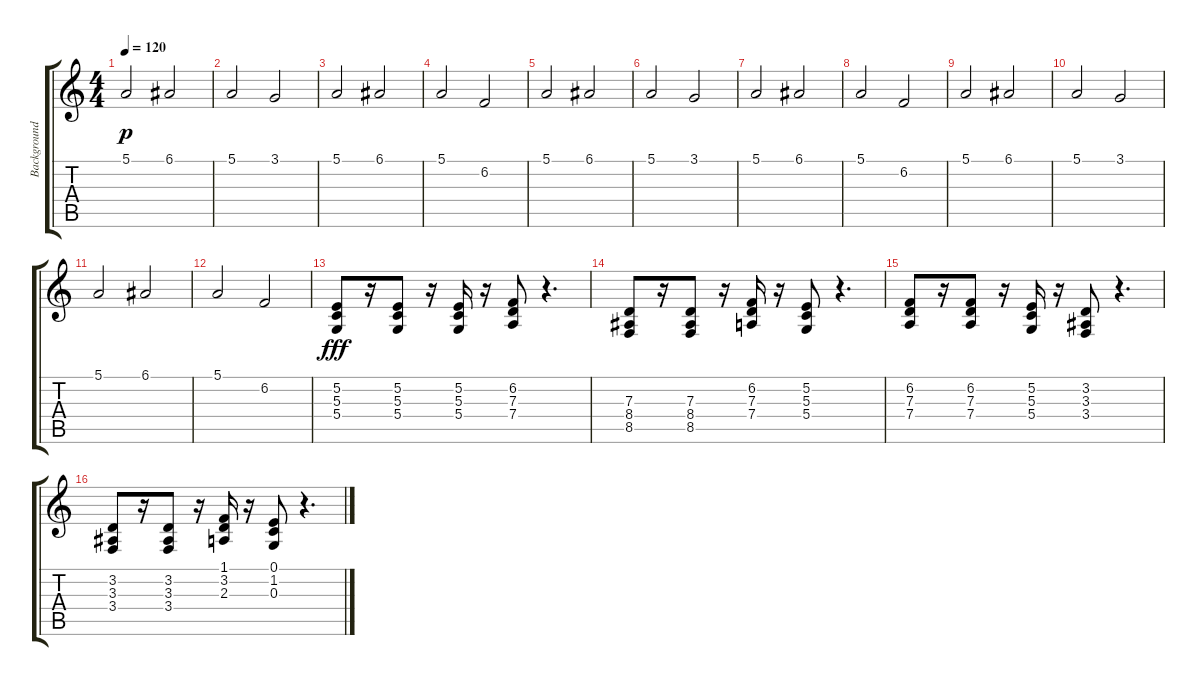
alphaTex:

\track ("Background" "Background") {instrument choiraahs}
\staff {score tabs}
\tuning (E4 B3 G3 D3 A2 E2) {hide}
\ts (4 4)
\tempo 120
\clef g2
\ks c
5.1.2{dy p} 6.1.2 |
5.1.2 3.1.2 |
5.1.2 6.1.2 |
5.1.2 6.2.2 |
5.1.2 6.1.2 |
5.1.2 3.1.2 |
5.1.2 6.1.2 |
5.1.2 6.2.2 |
5.1.2 6.1.2 |
5.1.2 3.1.2 |
5.1.2 6.1.2 |
5.1.2 6.2.2 |
(5.2 5.3 5.4).8{dy fff} r.16 (5.2 5.3 5.4).8 r.16 (5.2 5.3 5.4).16 r.16 (6.2 7.3 7.4).8 r.4{d} |
(7.3 8.4 8.5).8 r.16 (7.3 8.4 8.5).8 r.16 (6.2 7.3 7.4).16 r.16 (5.2 5.3 5.4).8 r.4{d} |
(6.2 7.3 7.4).8 r.16 (6.2 7.3 7.4).8 r.16 (5.2 5.3 5.4).16 r.16 (3.2 3.3 3.4).8 r.4{d} |
(3.2 3.3 3.4).8 r.16 (3.2 3.3 3.4).8 r.16 (1.1 3.2 2.3).16 r.16 (0.1 1.2 0.3).8 r.4{d}
